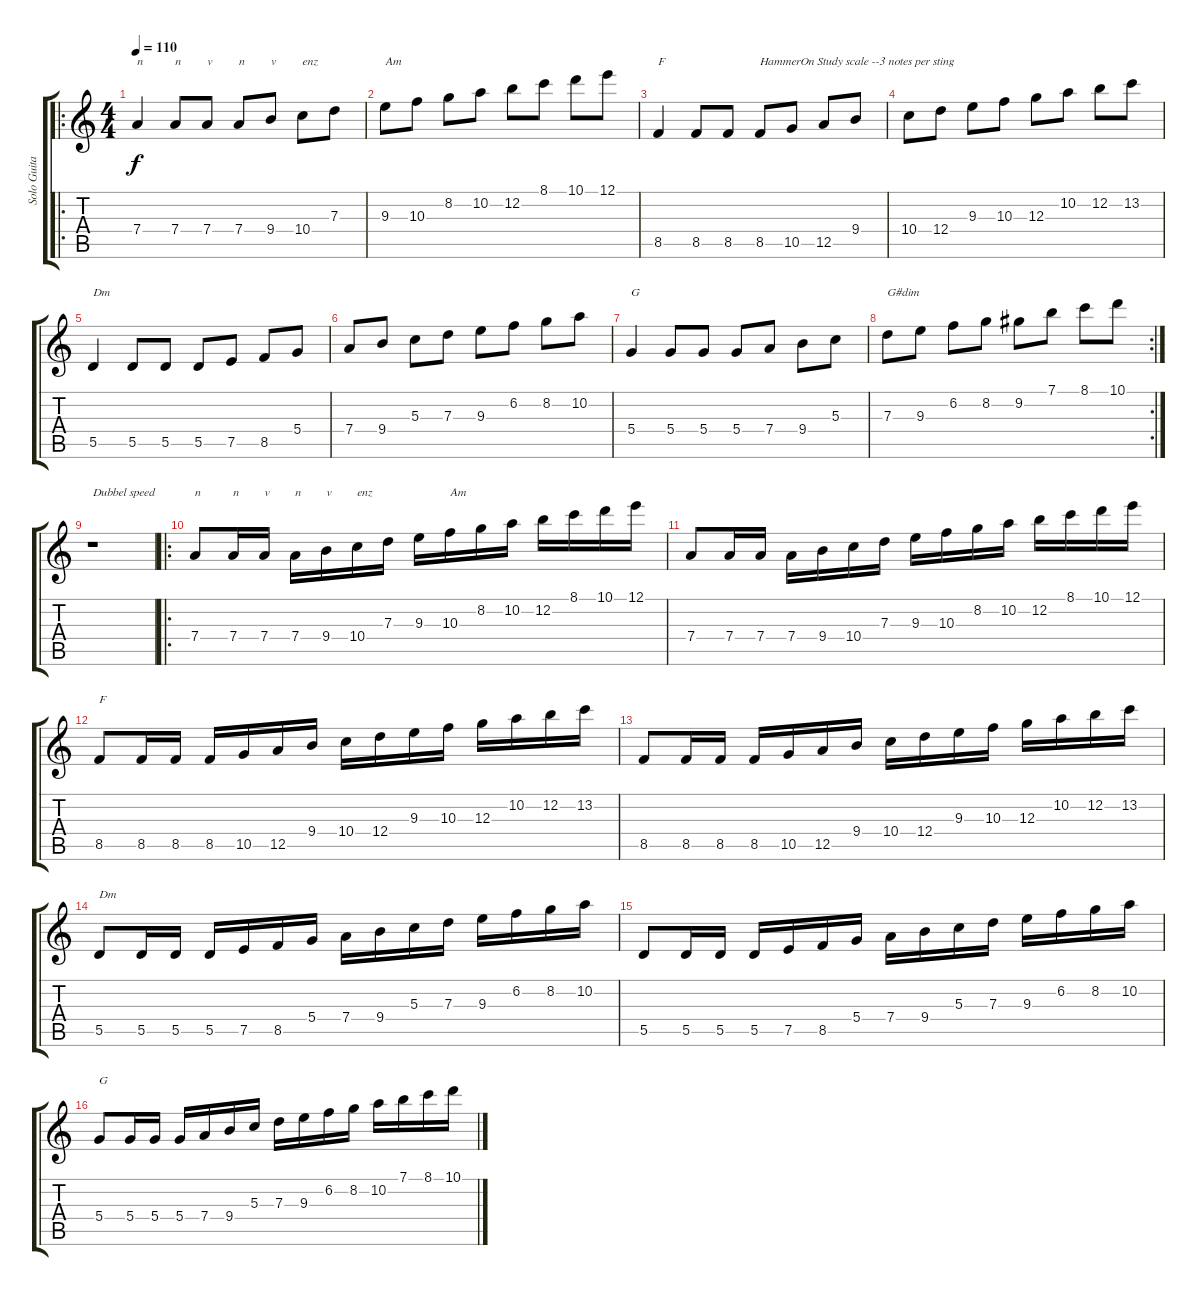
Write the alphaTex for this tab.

\track ("Solo Guitar" "Solo Guita") {instrument overdrivenguitar}
\staff {score tabs}
\tuning (E4 B3 G3 D3 A2 E2) {hide}
\ro
\ts (4 4)
\tempo 110
\clef g2
\ks c
7.4.4{txt "n" dy f instrument overdrivenguitar} 7.4.8{txt "n"} 7.4.8{txt "v"} 7.4.8{txt "n"} 9.4.8{txt "v"} 10.4.8{txt "enz"} 7.3.8 |
9.3.8{txt "Am"} 10.3.8 8.2.8 10.2.8 12.2.8 8.1.8 10.1.8 12.1.8 |
8.5.4{txt "F"} 8.5.8 8.5.8 8.5.8{txt "HammerOn Study scale --3 notes per sting"} 10.5.8 12.5.8 9.4.8 |
10.4.8 12.4.8 9.3.8 10.3.8 12.3.8 10.2.8 12.2.8 13.2.8 |
5.5.4{txt "Dm"} 5.5.8 5.5.8 5.5.8 7.5.8 8.5.8 5.4.8 |
7.4.8 9.4.8 5.3.8 7.3.8 9.3.8 6.2.8 8.2.8 10.2.8 |
5.4.4{txt "G"} 5.4.8 5.4.8 5.4.8 7.4.8 9.4.8 5.3.8 |
\rc 2
7.3.8{txt "G#dim"} 9.3.8 6.2.8 8.2.8 9.2.8 7.1.8 8.1.8 10.1.8 |
r.1{txt "Dubbel speed"} |
\ro
7.4.8{txt "n   "} 7.4.16{txt "n"} 7.4.16{txt "v"} 7.4.16{txt "n"} 9.4.16{txt "v"} 10.4.16{txt "enz"} 7.3.16 9.3.16 10.3.16{txt "Am"} 8.2.16 10.2.16 12.2.16 8.1.16 10.1.16 12.1.16 |
7.4.8 7.4.16 7.4.16 7.4.16 9.4.16 10.4.16 7.3.16 9.3.16 10.3.16 8.2.16 10.2.16 12.2.16 8.1.16 10.1.16 12.1.16 |
8.5.8{txt "F"} 8.5.16 8.5.16 8.5.16 10.5.16 12.5.16 9.4.16 10.4.16 12.4.16 9.3.16 10.3.16 12.3.16 10.2.16 12.2.16 13.2.16 |
8.5.8 8.5.16 8.5.16 8.5.16 10.5.16 12.5.16 9.4.16 10.4.16 12.4.16 9.3.16 10.3.16 12.3.16 10.2.16 12.2.16 13.2.16 |
5.5.8{txt "Dm"} 5.5.16 5.5.16 5.5.16 7.5.16 8.5.16 5.4.16 7.4.16 9.4.16 5.3.16 7.3.16 9.3.16 6.2.16 8.2.16 10.2.16 |
5.5.8 5.5.16 5.5.16 5.5.16 7.5.16 8.5.16 5.4.16 7.4.16 9.4.16 5.3.16 7.3.16 9.3.16 6.2.16 8.2.16 10.2.16 |
5.4.8{txt "G"} 5.4.16 5.4.16 5.4.16 7.4.16 9.4.16 5.3.16 7.3.16 9.3.16 6.2.16 8.2.16 10.2.16 7.1.16 8.1.16 10.1.16
